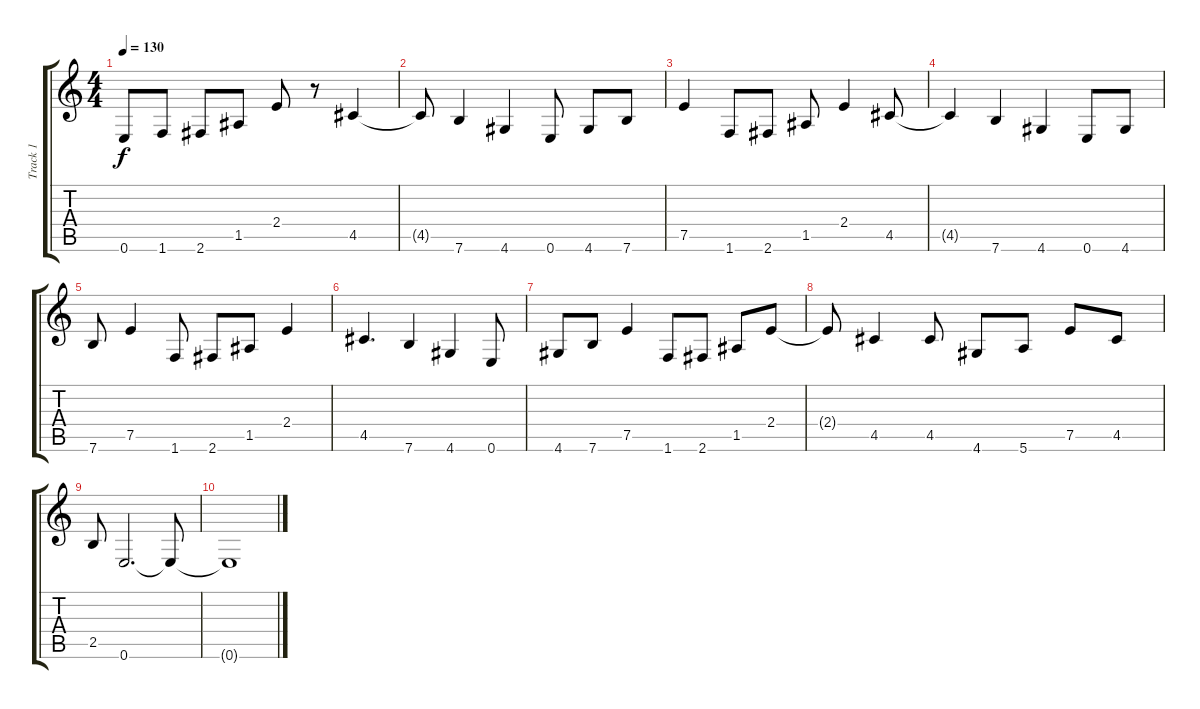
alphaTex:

\track ("Track 1" "Track 1") {instrument overdrivenguitar}
\staff {score tabs}
\tuning (E4 B3 G3 D3 A2 E2) {hide}
\ts (4 4)
\tempo 130
\clef g2
\ks c
0.6{t}.8{dy f} 1.6.8 2.6.8 1.5.8 2.4.8 r.8 4.5.4 |
4.5{t}.8 7.6.4 4.6.4 0.6.8 4.6.8 7.6.8 |
7.5.4 1.6.8 2.6.8 1.5.8 2.4.4 4.5.8 |
4.5{t}.4 7.6.4 4.6.4 0.6.8 4.6.8 |
7.6.8 7.5.4 1.6.8 2.6.8 1.5.8 2.4.4 |
4.5.4{d} 7.6.4 4.6.4 0.6.8 |
4.6.8 7.6.8 7.5.4 1.6.8 2.6.8 1.5.8 2.4.8 |
2.4{t}.8 4.5.4 4.5.8 4.6.8 5.6.8 7.5.8 4.5.8 |
2.5.8 0.6.2{d} 0.6{t}.8 |
0.6{t}.1
